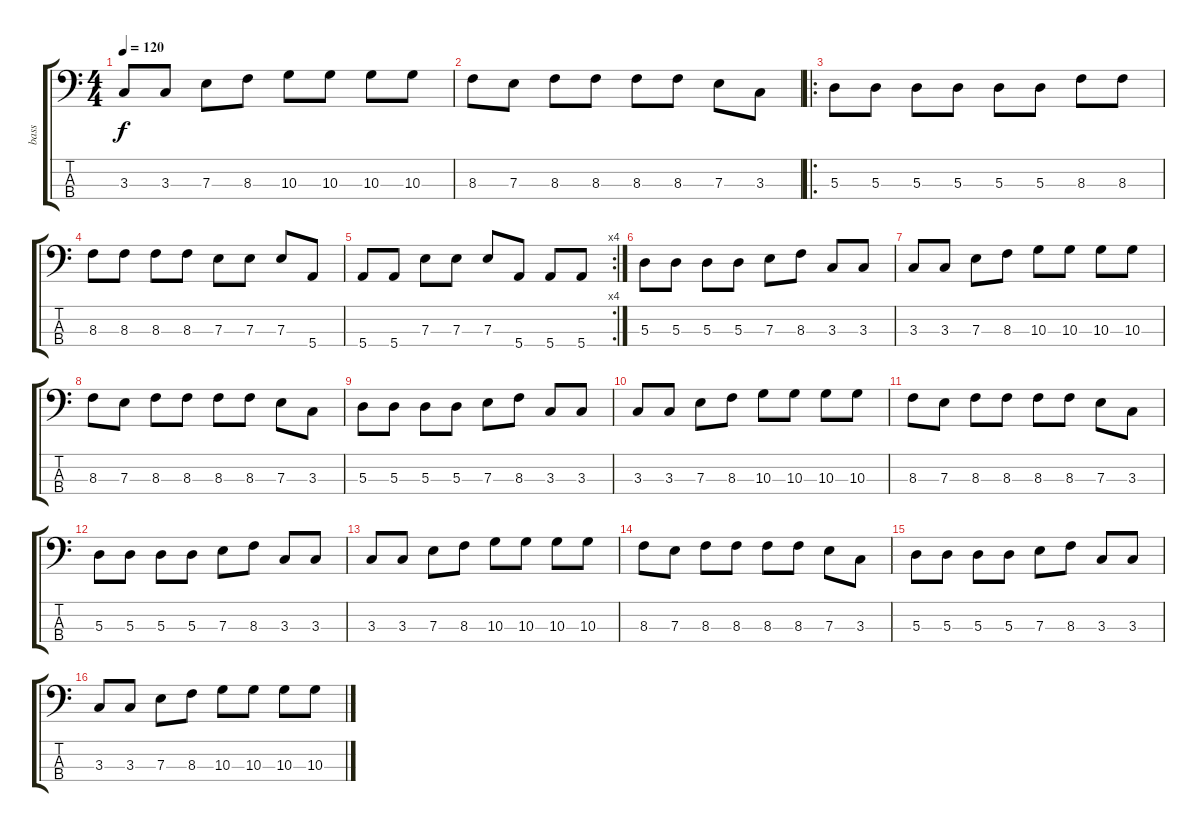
\track ("bass" "bass") {instrument electricbassfinger}
\staff {score tabs}
\tuning (G2 D2 A1 E1) {hide}
\ts (4 4)
\tempo 120
\clef f4
\ks c
3.3.8{dy f} 3.3.8 7.3.8 8.3.8 10.3.8 10.3.8 10.3.8 10.3.8 |
8.3.8 7.3.8 8.3.8 8.3.8 8.3.8 8.3.8 7.3.8 3.3.8 |
\ro
5.3.8 5.3.8 5.3.8 5.3.8 5.3.8 5.3.8 8.3.8 8.3.8 |
8.3.8 8.3.8 8.3.8 8.3.8 7.3.8 7.3.8 7.3.8 5.4.8 |
\rc 4
5.4.8 5.4.8 7.3.8 7.3.8 7.3.8 5.4.8 5.4.8 5.4.8 |
5.3.8 5.3.8 5.3.8 5.3.8 7.3.8 8.3.8 3.3.8 3.3.8 |
3.3.8 3.3.8 7.3.8 8.3.8 10.3.8 10.3.8 10.3.8 10.3.8 |
8.3.8 7.3.8 8.3.8 8.3.8 8.3.8 8.3.8 7.3.8 3.3.8 |
5.3.8 5.3.8 5.3.8 5.3.8 7.3.8 8.3.8 3.3.8 3.3.8 |
3.3.8 3.3.8 7.3.8 8.3.8 10.3.8 10.3.8 10.3.8 10.3.8 |
8.3.8 7.3.8 8.3.8 8.3.8 8.3.8 8.3.8 7.3.8 3.3.8 |
5.3.8 5.3.8 5.3.8 5.3.8 7.3.8 8.3.8 3.3.8 3.3.8 |
3.3.8 3.3.8 7.3.8 8.3.8 10.3.8 10.3.8 10.3.8 10.3.8 |
8.3.8 7.3.8 8.3.8 8.3.8 8.3.8 8.3.8 7.3.8 3.3.8 |
5.3.8 5.3.8 5.3.8 5.3.8 7.3.8 8.3.8 3.3.8 3.3.8 |
3.3.8 3.3.8 7.3.8 8.3.8 10.3.8 10.3.8 10.3.8 10.3.8
